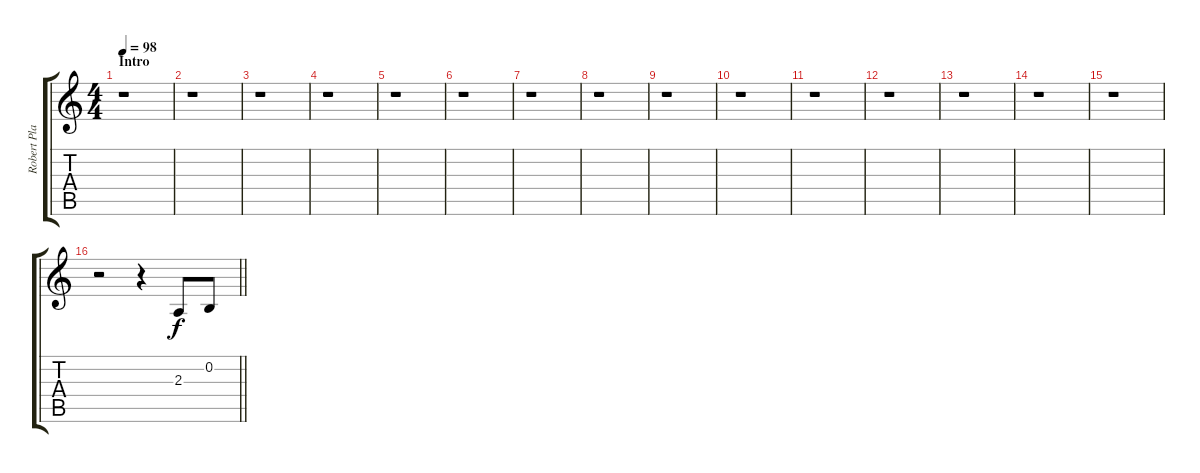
\track ("Robert Plant" "Robert Pla") {instrument synthvoice}
\staff {score tabs}
\tuning (E4 B3 G3 D3 A2 E2) {hide}
\ts (4 4)
\section ("" "Intro")
\tempo 98
\tempo 76
\tempo 98
\clef g2
\ks c
r.1{dy f instrument synthvoice} |
r.1 |
r.1 |
r.1 |
r.1 |
r.1 |
r.1 |
r.1 |
r.1 |
r.1 |
r.1 |
r.1 |
r.1 |
r.1 |
r.1 |
\barLineRight lightlight
r.2 r.4 2.3.8 0.2.8
